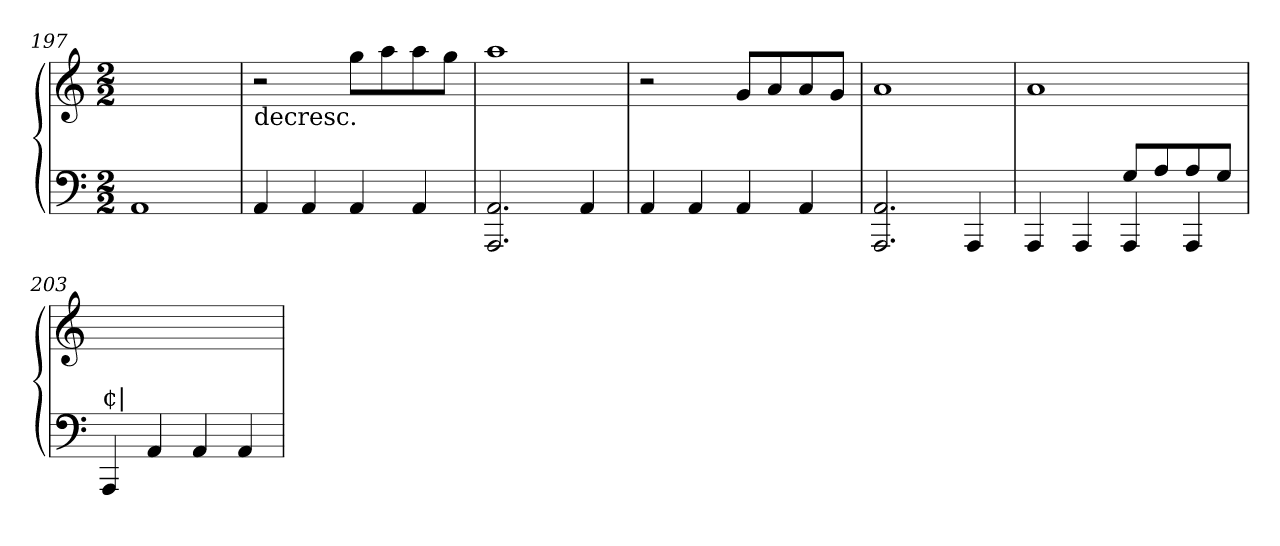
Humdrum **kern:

**kern	**kern
*part1	*part1
*staff2	*staff1
!!LO:PB:g=z
*clefF4	*clefG2
*k[]	*k[]
*C:	*C:
*M2/2	*M2/2
=197	=197
*^	*
1AA	1ryy	1ryy
=198	=198	=198
!	!	!LO:TX:b:t=decresc.
*v	*v	*
4AA/	2r
4AA/	.
4AA/	8gg\L
.	8aa\
4AA/	8aa\
.	8gg\J
=199	=199
2.AAA/ 2.AA/	1aa
4AA/	.
=200	=200
4AA/	2r
4AA/	.
4AA/	8g/L
.	8a/
4AA/	8a/
.	8g/J
=201	=201
2.AAA/ 2.AA/	1a
4AAA/	.
!!LO:PB:g=z
=202	=202
*^	*
4AAA/	2ryy	1a
4AAA/	.	.
8G/L	4AAA/	.
8A/	.	.
8A/	4AAA/	.
8G/J	.	.
!!LO:PB:g=z
=203	=203	=203
!LO:TX:a:t=¢|	!	!
4AAA/	1ryy	1ryy
4AA/	.	.
4AA/	.	.
4AA/	.	.
*v	*v	*
=	=
*-	*-
